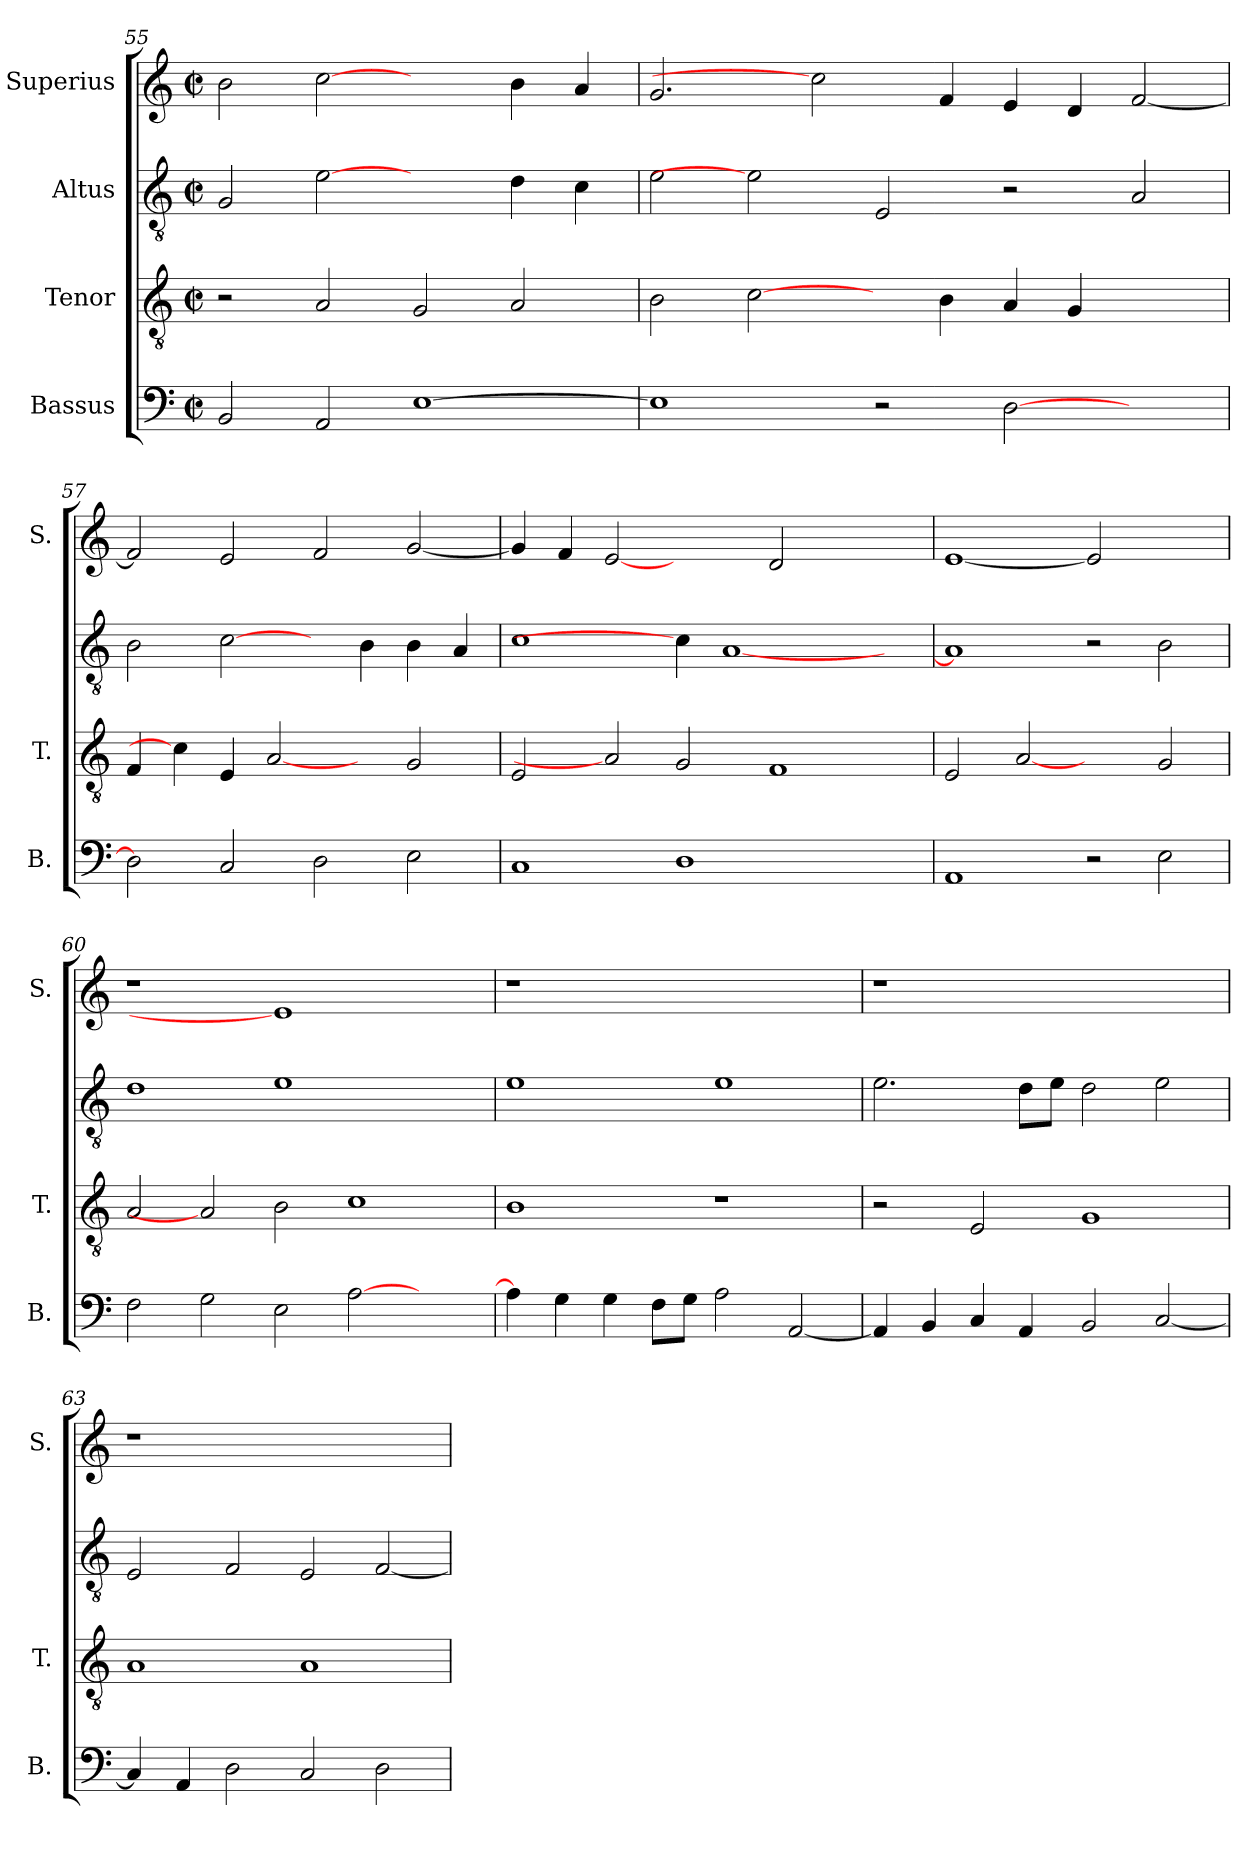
**kern	**kern	**kern	**kern
*part4	*part3	*part2	*part1
*staff4	*staff3	*staff2	*staff1
*I"Bassus	*I"Tenor	*I"Altus	*I"Superius
*I'B.	*I'T.	*	*I'S.
*clefF4	*clefGv2	*clefGv2	*clefG2
*	*ITrd7c12	*ITrd7c12	*
*k[]	*k[]	*k[]	*k[]
*C:	*C:	*C:	*C:
*M2/2	*M2/2	*M2/2	*M2/2
*met(c|)	*met(c|)	*met(c|)	*met(c|)
=55	=55	=55	=55
2BBi/	2r	2GGi/	2bi\
2AAi/	2AAi/	[2Ei	[2cci
[>1Ei	2GGi/	2ryy	2ryy
.	2AAi/	4Di\	4bi\
.	.	4Ci\	4ai/
!!LO:PB:g=z
=56	=56	=56	=56
1Ei]	2BBi\	2Ei\	2.gi/
.	[2Ci\	2Ei]	.
.	.	.	2cci]
2r	4ryy	2EEi/	.
.	4BBi\	.	4fi/
[>2Di\	4AAi/	2r	4ei/
.	4GGi/	.	4di/
2ryy	2ryy	2AAi/	[<2fi/
=57	=57	=57	=57
2Di\]	4FFi/	2BBi\	2fi/]
.	4Ci\]	.	.
2Ci/	4EEi/	[2Ci\	2ei/
.	[2AAi	.	.
2Di\	.	4ryy	2fi/
.	4ryy	4BBi\	.
2Ei\	2GGi/	4BBi\	[<2gi/
.	.	4AAi/	.
=58	=58	=58	=58
1Ci	2EEi/	1Ci	4gi/]
.	.	.	4fi/
.	2AAi]	.	[2ei
1Di	2GGi/	4Ci\]	2ryy
.	.	[<1AAi	.
.	1FFi	.	2di/
2ryy	.	.	2ryy
.	.	4ryy	.
=59	=59	=59	=59
1AAi	2EEi/	1AAi]	[1ei
.	[2AAi	.	.
2r	2ryy	2r	2ei]
2Ei\	2GGi/	2BBi\	2ryy
=60	=60	=60	=60
!	!	!	!LO:N:vis=1
2Fi\	2AAi/	1Di	1r
2Gi\	2AAi]	.	.
2Ei\	2BBi\	1Ei	1ei]
[>2Ai\	1Ci	.	.
2ryy	.	2ryy	2ryy
!!LO:LB:g=z
=61	=61	=61	=61
!	!	!	!LO:N:vis=1
4Ai\]	1BBi	1Ei	1r
4Gi\	.	.	.
4Gi\	.	.	.
8Fi\L	.	.	.
8Gi\J	.	.	.
2Ai\	1r	1Ei	1ryy
[<2AAi/	.	.	.
=62	=62	=62	=62
!	!	!	!LO:N:vis=1
4AAi/]	2r	2.Ei\	1r
4BBi/	.	.	.
4Ci/	2EEi/	.	.
4AAi/	.	8Di\L	.
.	.	8Ei\J	.
2BBi/	1GGi	2Di\	1ryy
[<2Ci/	.	2Ei\	.
=63	=63	=63	=63
!	!	!	!LO:N:vis=1
4Ci/]	1AAi	2EEi/	1r
4AAi/	.	.	.
2Di\	.	2FFi/	.
2Ci/	1AAi	2EEi/	1ryy
2Di\	.	[<2FFi/	.
=	=	=	=
*-	*-	*-	*-
